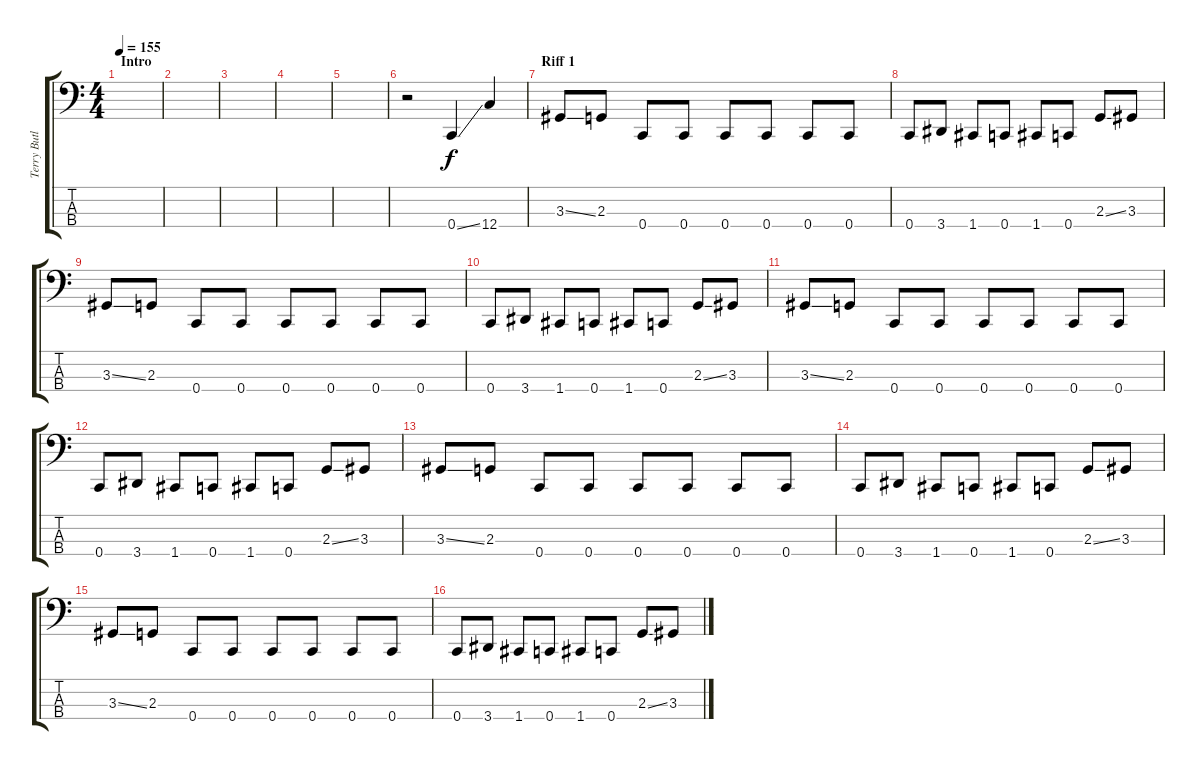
\track ("Terry Butler(Bass)" "Terry Butl") {instrument electricbasspick}
\staff {score tabs}
\tuning (Eb2 Bb1 F1 C1) {hide}
\ts (4 4)
\section ("" "Intro")
\tempo 155
\clef f4
\ks c
|
|
|
|
|
r.2 0.4{ss}.4 12.4.4 |
\section ("" "Riff 1")
3.3{ss}.8 2.3.8 0.4.8 0.4.8 0.4.8 0.4.8 0.4.8 0.4.8 |
0.4.8 3.4.8 1.4.8 0.4.8 1.4.8 0.4.8 2.3{ss}.8 3.3.8 |
3.3{ss}.8 2.3.8 0.4.8 0.4.8 0.4.8 0.4.8 0.4.8 0.4.8 |
0.4.8 3.4.8 1.4.8 0.4.8 1.4.8 0.4.8 2.3{ss}.8 3.3.8 |
3.3{ss}.8 2.3.8 0.4.8 0.4.8 0.4.8 0.4.8 0.4.8 0.4.8 |
0.4.8 3.4.8 1.4.8 0.4.8 1.4.8 0.4.8 2.3{ss}.8 3.3.8 |
3.3{ss}.8 2.3.8 0.4.8 0.4.8 0.4.8 0.4.8 0.4.8 0.4.8 |
0.4.8 3.4.8 1.4.8 0.4.8 1.4.8 0.4.8 2.3{ss}.8 3.3.8 |
3.3{ss}.8 2.3.8 0.4.8 0.4.8 0.4.8 0.4.8 0.4.8 0.4.8 |
0.4.8 3.4.8 1.4.8 0.4.8 1.4.8 0.4.8 2.3{ss}.8 3.3.8
